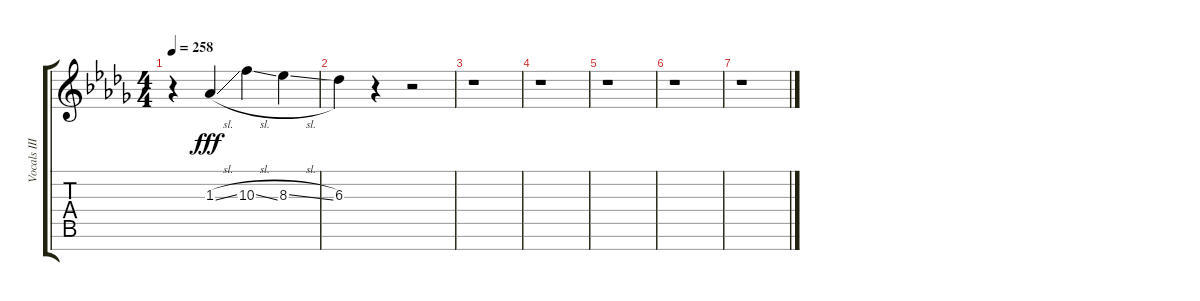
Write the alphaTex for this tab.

\track ("Vocals III" "Vocals III") {instrument voiceoohs}
\staff {score tabs}
\tuning (E5 B4 G4 D4 A3 E3 B2) {hide}
\ts (4 4)
\tempo 258
\clef g2
\ks db
r.4{dy fff} 1.3{sl}.4 10.3{sl}.4 8.3{sl}.4 |
6.3.4 r.4 r.2 |
r.1 |
r.1 |
r.1 |
r.1 |
r.1
